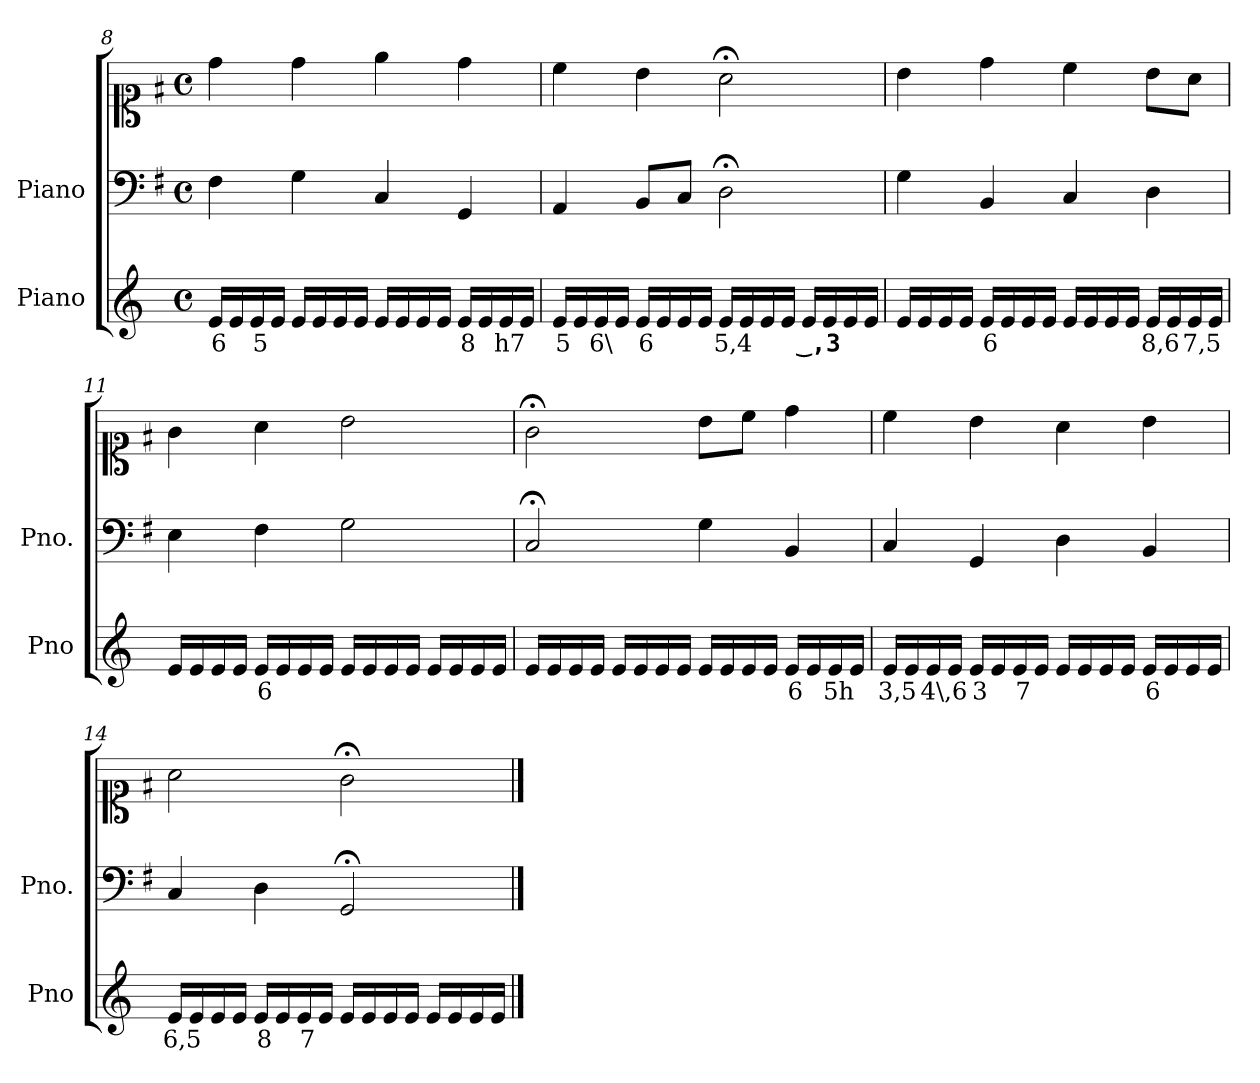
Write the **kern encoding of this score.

**kern	**text	**kern	**kern
*part2	*part2	*part1	*part1
*staff3	*staff3	*staff2	*staff1
*I"Piano	*	*I"Piano	*
*I'Pno	*	*I'Pno.	*
*clefG2	*	*clefF4	*clefC1
*k[]	*	*k[f#]	*k[f#]
*M4/4	*	*M4/4	*M4/4
*met(c)	*	*met(c)	*met(c)
=8	=8	=8	=8
!	!LO:LY:b	!	!
16e/LL	6	4F#\	4dd\
16e/	.	.	.
!	!LO:LY:b	!	!
16e/	5	.	.
16e/JJ	.	.	.
16e/LL	.	4G\	4dd\
16e/	.	.	.
16e/	.	.	.
16e/JJ	.	.	.
16e/LL	.	4C/	4ee\
16e/	.	.	.
16e/	.	.	.
16e/JJ	.	.	.
!	!LO:LY:b	!	!
16e/LL	8	4GG/	4dd\
16e/	.	.	.
!	!LO:LY:b	!	!
16e/	h7	.	.
16e/JJ	.	.	.
=9	=9	=9	=9
!	!LO:LY:b	!	!
16e/LL	5	4AA/	4cc\
16e/	.	.	.
!	!LO:LY:b	!	!
16e/	6\	.	.
16e/JJ	.	.	.
!	!LO:LY:b	!	!
16e/LL	6	8BB/L	4b\
16e/	.	.	.
16e/	.	8C/J	.
16e/JJ	.	.	.
!	!LO:LY:b	!	!
16e/LL	5,4	2D;<\	2a;<\
16e/	.	.	.
16e/	.	.	.
16e/JJ	.	.	.
!	!LO:LY:b	!	!
16e/LL	_,3	.	.
16e/	.	.	.
16e/	.	.	.
16e/JJ	.	.	.
=10	=10	=10	=10
16e/LL	.	4G\	4b\
16e/	.	.	.
16e/	.	.	.
16e/JJ	.	.	.
!	!LO:LY:b	!	!
16e/LL	6	4BB/	4dd\
16e/	.	.	.
16e/	.	.	.
16e/JJ	.	.	.
16e/LL	.	4C/	4cc\
16e/	.	.	.
16e/	.	.	.
16e/JJ	.	.	.
!	!LO:LY:b	!	!
16e/LL	8,6	4D\	8b\L
16e/	.	.	.
!	!LO:LY:b	!	!
16e/	7,5	.	8a\J
16e/JJ	.	.	.
=11	=11	=11	=11
16e/LL	.	4E\	4g\
16e/	.	.	.
16e/	.	.	.
16e/JJ	.	.	.
!	!LO:LY:b	!	!
16e/LL	6	4F#\	4a\
16e/	.	.	.
16e/	.	.	.
16e/JJ	.	.	.
16e/LL	.	2G\	2b\
16e/	.	.	.
16e/	.	.	.
16e/JJ	.	.	.
16e/LL	.	.	.
16e/	.	.	.
16e/	.	.	.
16e/JJ	.	.	.
=12	=12	=12	=12
16e/LL	.	2C;</	2g;<\
16e/	.	.	.
16e/	.	.	.
16e/JJ	.	.	.
16e/LL	.	.	.
16e/	.	.	.
16e/	.	.	.
16e/JJ	.	.	.
16e/LL	.	4G\	8b\L
16e/	.	.	.
16e/	.	.	8cc\J
16e/JJ	.	.	.
!	!LO:LY:b	!	!
16e/LL	6	4BB/	4dd\
16e/	.	.	.
!	!LO:LY:b	!	!
16e/	5h	.	.
16e/JJ	.	.	.
=13	=13	=13	=13
!	!LO:LY:b	!	!
16e/LL	3,5	4C/	4cc\
16e/	.	.	.
!	!LO:LY:b	!	!
16e/	4\,6	.	.
16e/JJ	.	.	.
!	!LO:LY:b	!	!
16e/LL	3	4GG/	4b\
16e/	.	.	.
!	!LO:LY:b	!	!
16e/	7	.	.
16e/JJ	.	.	.
16e/LL	.	4D\	4a\
16e/	.	.	.
16e/	.	.	.
16e/JJ	.	.	.
!	!LO:LY:b	!	!
16e/LL	6	4BB/	4b\
16e/	.	.	.
16e/	.	.	.
16e/JJ	.	.	.
=14	=14	=14	=14
!	!LO:LY:b	!	!
16e/LL	6,5	4C/	2a\
16e/	.	.	.
16e/	.	.	.
16e/JJ	.	.	.
!	!LO:LY:b	!	!
16e/LL	8	4D\	.
16e/	.	.	.
!	!LO:LY:b	!	!
16e/	7	.	.
16e/JJ	.	.	.
16e/LL	.	2GG;</	2g;<\
16e/	.	.	.
16e/	.	.	.
16e/JJ	.	.	.
16e/LL	.	.	.
16e/	.	.	.
16e/	.	.	.
16e/JJ	.	.	.
==	==	==	==
*-	*-	*-	*-
